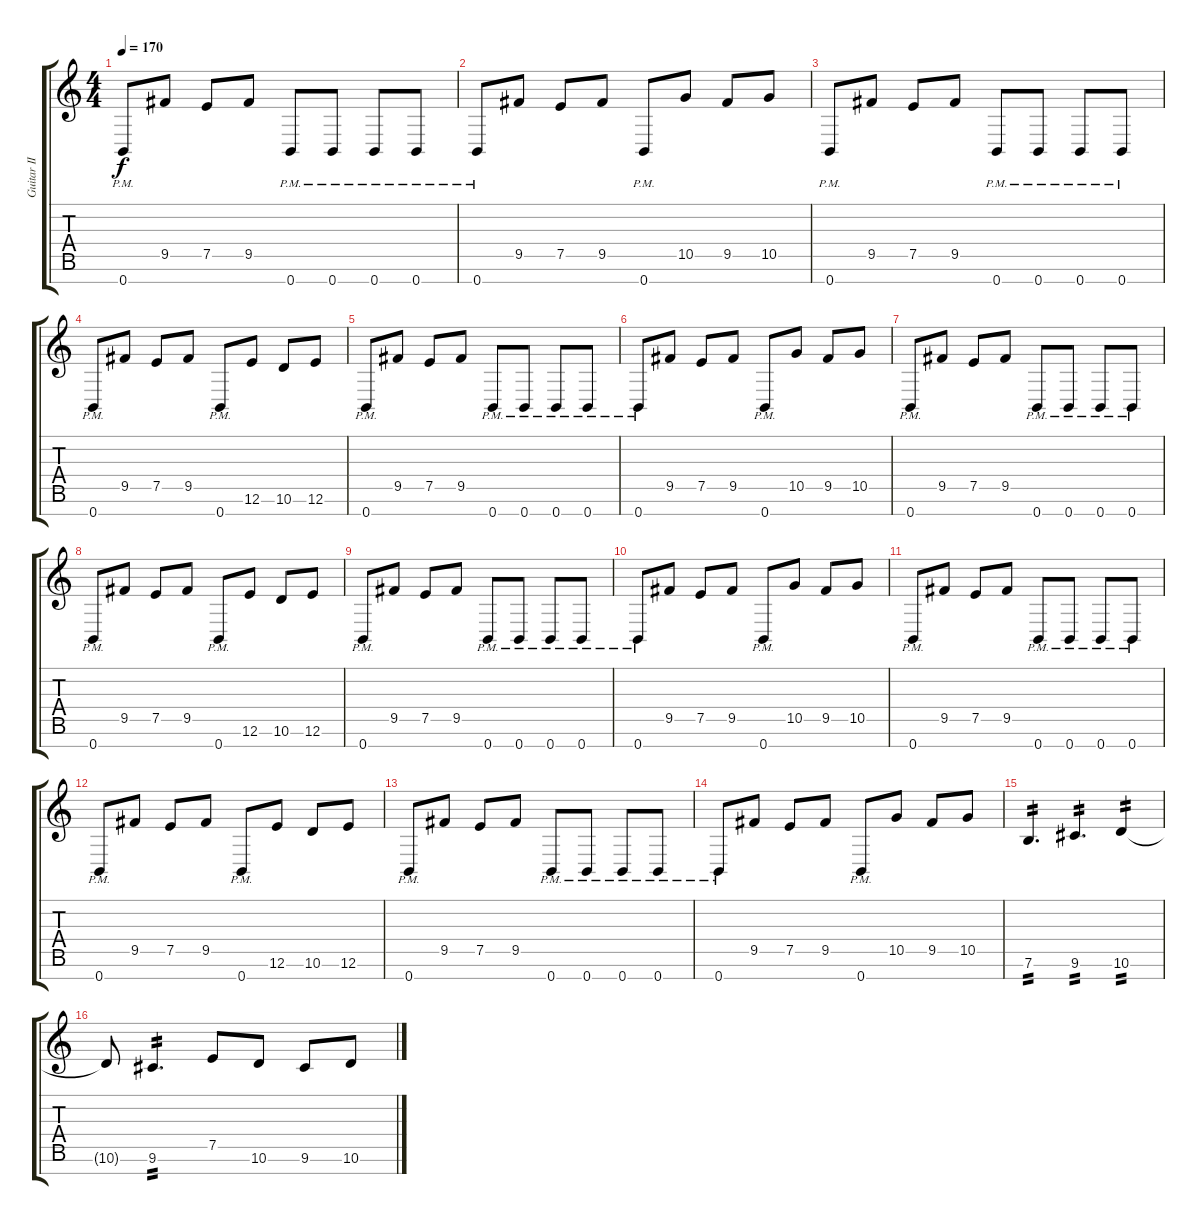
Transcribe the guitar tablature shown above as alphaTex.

\track ("Guitar II" "Guitar II") {instrument distortionguitar}
\staff {score tabs}
\tuning (E4 B3 G3 D3 A2 E2 B1) {hide}
\ts (4 4)
\tempo 170
\clef g2
\ks c
0.7{pm}.8{dy f} 9.5.8 7.5.8 9.5.8 0.7{pm}.8 0.7{pm}.8 0.7{pm}.8 0.7{pm}.8 |
0.7{pm}.8 9.5.8 7.5.8 9.5.8 0.7{pm}.8 10.5.8 9.5.8 10.5.8 |
0.7{pm}.8 9.5.8 7.5.8 9.5.8 0.7{pm}.8 0.7{pm}.8 0.7{pm}.8 0.7{pm}.8 |
0.7{pm}.8 9.5.8 7.5.8 9.5.8 0.7{pm}.8 12.6.8 10.6.8 12.6.8 |
0.7{pm}.8 9.5.8 7.5.8 9.5.8 0.7{pm}.8 0.7{pm}.8 0.7{pm}.8 0.7{pm}.8 |
0.7{pm}.8 9.5.8 7.5.8 9.5.8 0.7{pm}.8 10.5.8 9.5.8 10.5.8 |
0.7{pm}.8 9.5.8 7.5.8 9.5.8 0.7{pm}.8 0.7{pm}.8 0.7{pm}.8 0.7{pm}.8 |
0.7{pm}.8 9.5.8 7.5.8 9.5.8 0.7{pm}.8 12.6.8 10.6.8 12.6.8 |
0.7{pm}.8 9.5.8 7.5.8 9.5.8 0.7{pm}.8 0.7{pm}.8 0.7{pm}.8 0.7{pm}.8 |
0.7{pm}.8 9.5.8 7.5.8 9.5.8 0.7{pm}.8 10.5.8 9.5.8 10.5.8 |
0.7{pm}.8 9.5.8 7.5.8 9.5.8 0.7{pm}.8 0.7{pm}.8 0.7{pm}.8 0.7{pm}.8 |
0.7{pm}.8 9.5.8 7.5.8 9.5.8 0.7{pm}.8 12.6.8 10.6.8 12.6.8 |
0.7{pm}.8 9.5.8 7.5.8 9.5.8 0.7{pm}.8 0.7{pm}.8 0.7{pm}.8 0.7{pm}.8 |
0.7{pm}.8 9.5.8 7.5.8 9.5.8 0.7{pm}.8 10.5.8 9.5.8 10.5.8 |
7.6.4{d tp 2} 9.6.4{d tp 2} 10.6.4{tp 2} |
10.6{t}.8 9.6.4{d tp 2} 7.5.8 10.6.8 9.6.8 10.6.8
